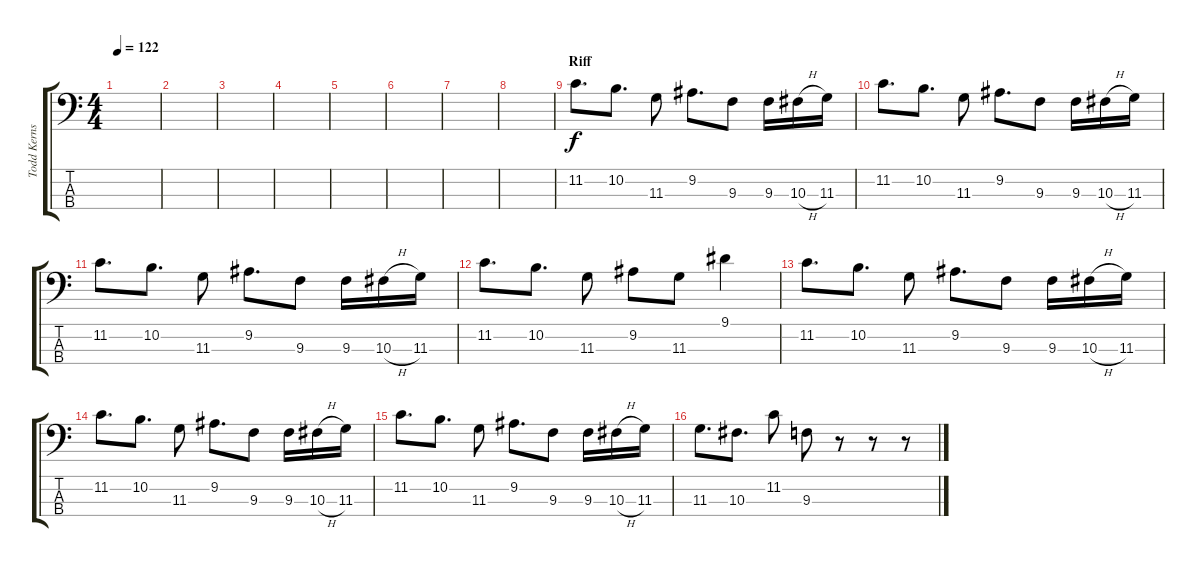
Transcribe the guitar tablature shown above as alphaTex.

\track ("Todd Kerns distorsion" "Todd Kerns") {instrument electricbassfinger}
\staff {score tabs}
\tuning (Gb2 Db2 Ab1 Eb1) {hide}
\ts (4 4)
\tempo 122
\clef f4
\ks c
|
|
|
|
|
|
|
|
\section ("" "Riff")
11.2.8{d} 10.2.8{d} 11.3.8 9.2.8{d} 9.3.8 9.3.16 10.3{h}.16 11.3.16 |
11.2.8{d} 10.2.8{d} 11.3.8 9.2.8{d} 9.3.8 9.3.16 10.3{h}.16 11.3.16 |
11.2.8{d} 10.2.8{d} 11.3.8 9.2.8{d} 9.3.8 9.3.16 10.3{h}.16 11.3.16 |
11.2.8{d} 10.2.8{d} 11.3.8 9.2.8 11.3.8 9.1.4 |
11.2.8{d} 10.2.8{d} 11.3.8 9.2.8{d} 9.3.8 9.3.16 10.3{h}.16 11.3.16 |
11.2.8{d} 10.2.8{d} 11.3.8 9.2.8{d} 9.3.8 9.3.16 10.3{h}.16 11.3.16 |
11.2.8{d} 10.2.8{d} 11.3.8 9.2.8{d} 9.3.8 9.3.16 10.3{h}.16 11.3.16 |
11.3.8{d} 10.3.8{d} 11.2.8 9.3.8 r.8 r.8 r.8
